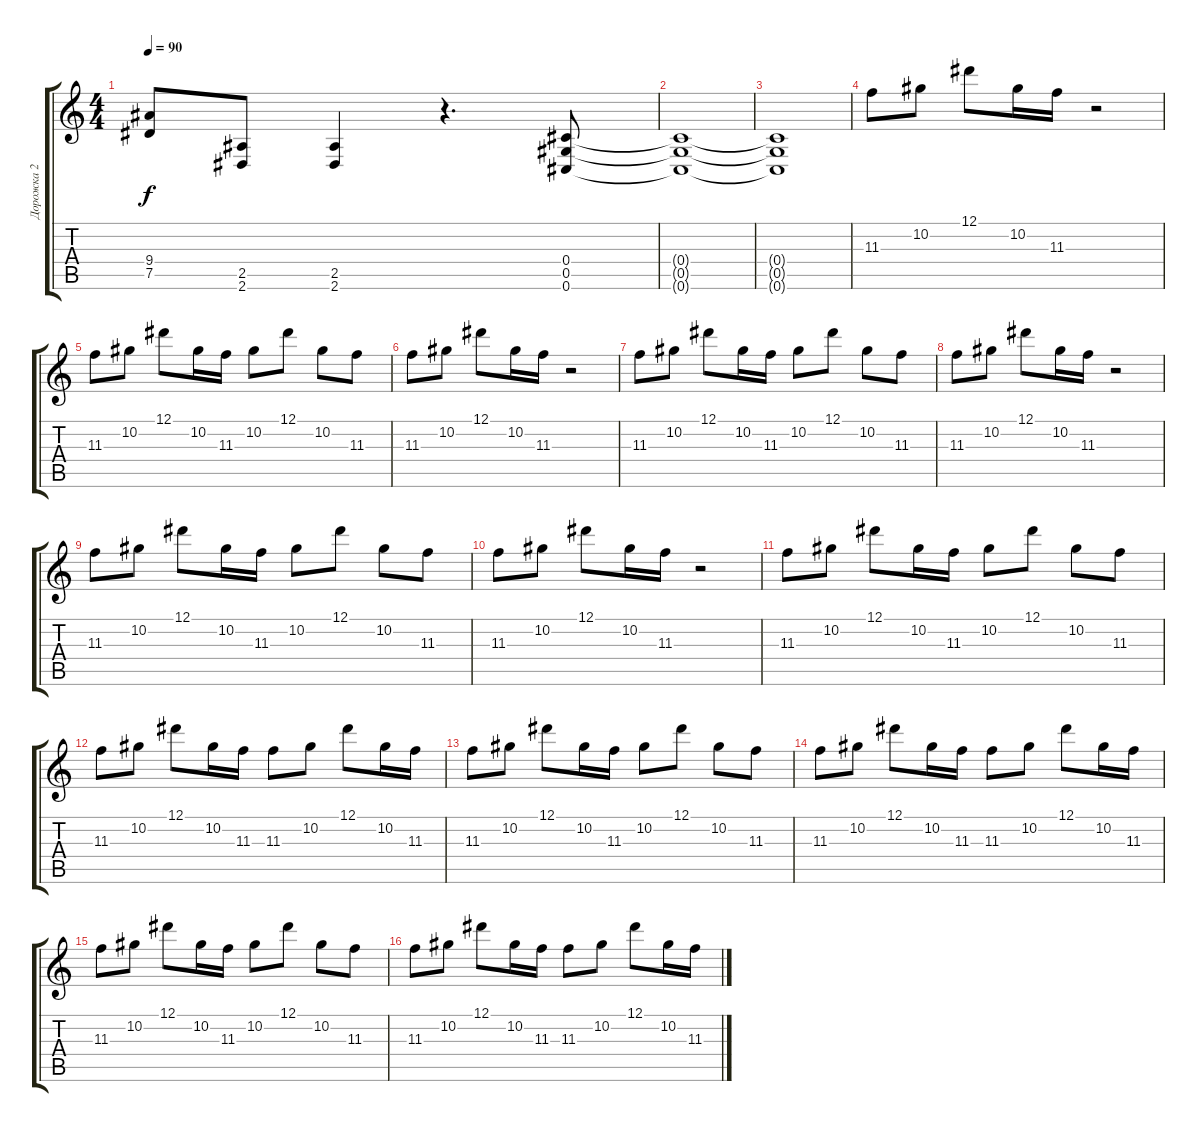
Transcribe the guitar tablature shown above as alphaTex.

\track ("Дорожка 2" "Дорожка 2") {instrument overdrivenguitar}
\staff {score tabs}
\tuning (Eb4 Bb3 Gb3 Db3 Ab2 Db2) {hide}
\ts (4 4)
\tempo 90
\clef g2
\ks c
(9.4{t} 7.5{t}).8{dy f} (2.5 2.6).8 (2.5 2.6).4 r.4{d} (0.4 0.5 0.6).8 |
(0.4{t} 0.5{t} 0.6{t}).1 |
(0.4{t} 0.5{t} 0.6{t}).1 |
11.3.8 10.2.8 12.1.8 10.2.16 11.3.16 r.2 |
11.3.8 10.2.8 12.1.8 10.2.16 11.3.16 10.2.8 12.1.8 10.2.8 11.3.8 |
11.3.8 10.2.8 12.1.8 10.2.16 11.3.16 r.2 |
11.3.8 10.2.8 12.1.8 10.2.16 11.3.16 10.2.8 12.1.8 10.2.8 11.3.8 |
11.3.8 10.2.8 12.1.8 10.2.16 11.3.16 r.2 |
11.3.8 10.2.8 12.1.8 10.2.16 11.3.16 10.2.8 12.1.8 10.2.8 11.3.8 |
11.3.8 10.2.8 12.1.8 10.2.16 11.3.16 r.2 |
11.3.8 10.2.8 12.1.8 10.2.16 11.3.16 10.2.8 12.1.8 10.2.8 11.3.8 |
11.3.8 10.2.8 12.1.8 10.2.16 11.3.16 11.3.8 10.2.8 12.1.8 10.2.16 11.3.16 |
11.3.8 10.2.8 12.1.8 10.2.16 11.3.16 10.2.8 12.1.8 10.2.8 11.3.8 |
11.3.8 10.2.8 12.1.8 10.2.16 11.3.16 11.3.8 10.2.8 12.1.8 10.2.16 11.3.16 |
11.3.8 10.2.8 12.1.8 10.2.16 11.3.16 10.2.8 12.1.8 10.2.8 11.3.8 |
11.3.8 10.2.8 12.1.8 10.2.16 11.3.16 11.3.8 10.2.8 12.1.8 10.2.16 11.3.16
